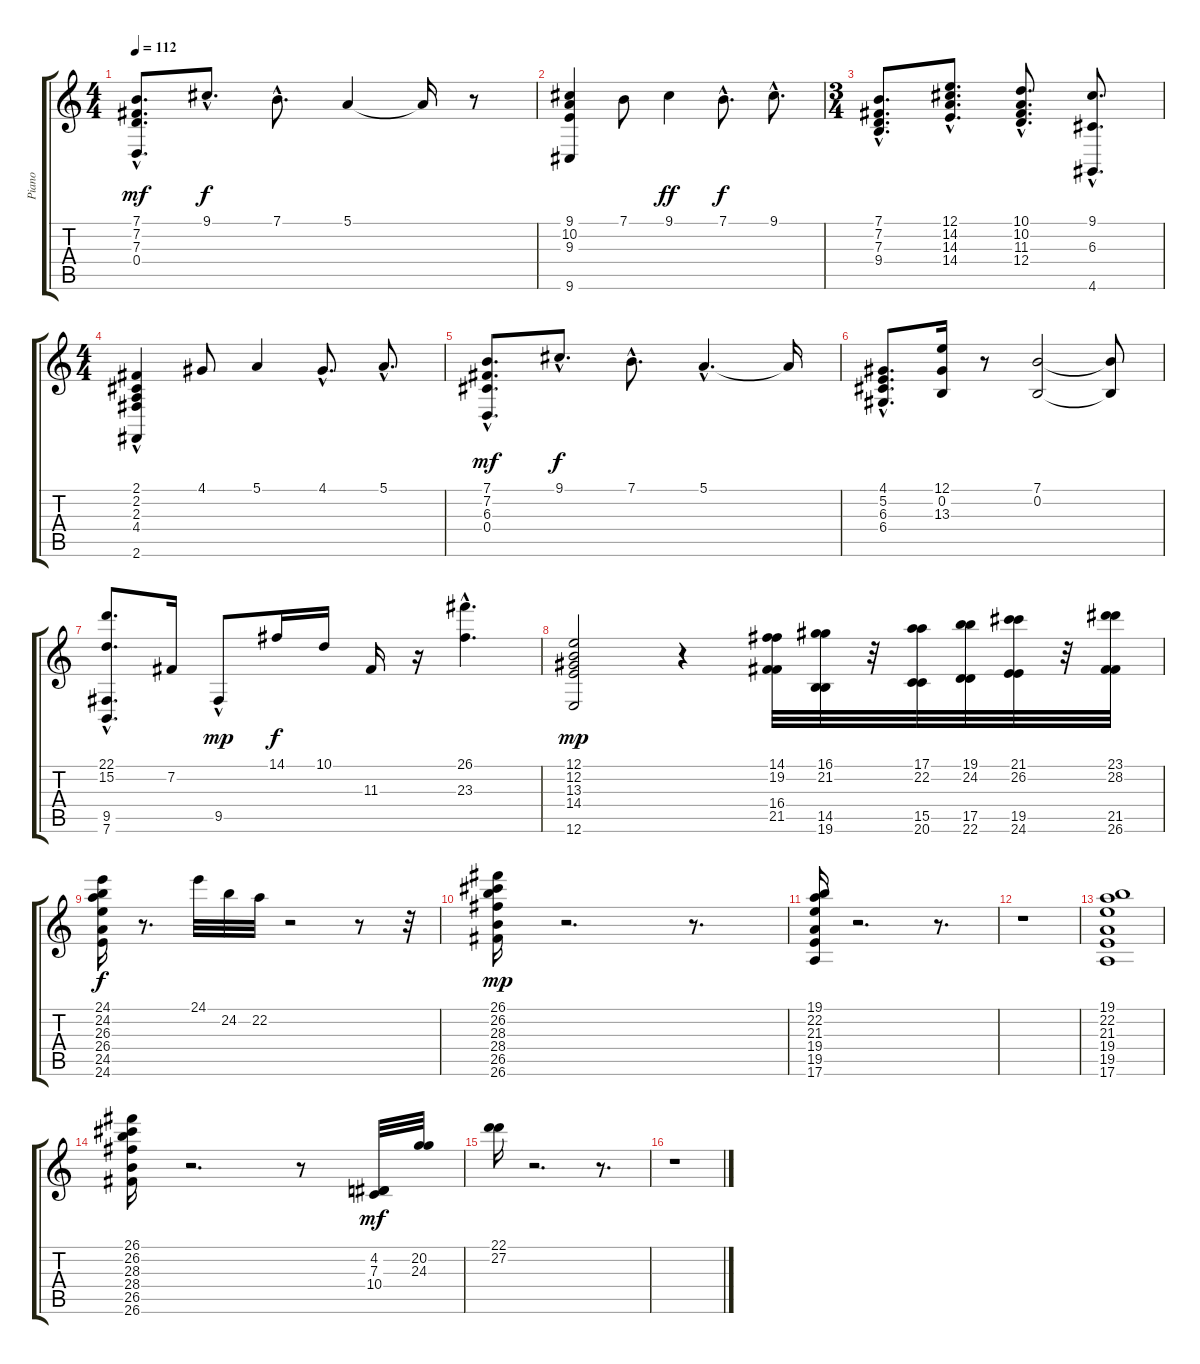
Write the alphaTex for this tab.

\track ("Piano" "Piano") {instrument acousticgrandpiano}
\staff {score tabs}
\tuning (E4 B3 G3 D3 A2 E2) {hide}
\ts (4 4)
\tempo 112
\clef g2
\ks c
(7.1{hac} 7.2 7.3 0.4).8{d dy mf} 9.1{hac}.8{d dy f} 7.1{hac}.8{d} 5.1.4 5.1{t}.16 r.8 |
(9.1 10.2 9.3 9.6).4 7.1.8 9.1.4{dy ff} 7.1{hac}.8{d dy f} 9.1{hac}.8{d} |
\ts (3 4)
(7.1{hac} 7.2{hac} 7.3{hac} 9.4{hac}).8{d} (12.1{hac} 14.2{hac} 14.3{hac} 14.4{hac}).8{d} (10.1{hac} 10.2{hac} 11.3{hac} 12.4{hac}).8{d} (9.1{hac} 6.3{hac} 4.6{hac}).8{d} |
\ts (4 4)
(2.1{hac} 2.2{hac} 2.3 4.4{hac} 2.6).4 4.1.8 5.1.4 4.1{hac}.8{d} 5.1{hac}.8{d} |
(7.1{hac} 7.2 6.3 0.4).8{d dy mf} 9.1{hac}.8{d dy f} 7.1{hac}.8{d} 5.1{hac}.4{d} 5.1{t}.16 |
(4.1{hac} 5.2{hac} 6.3{hac} 6.4{hac}).8{d} (12.1 0.2 13.3).16 r.8 (7.1 0.2).2 (7.1{t} 0.2{t}).8 |
(22.1{hac} 15.2{hac} 9.5 7.6).8{d} 7.2.16 9.5{hac}.8{dy mp} 14.1.16{dy f} 10.1.16 11.3.16 r.16 (26.1{hac} 23.3{hac}).4{d} |
(12.1 12.2 13.3 14.4 12.6).2{dy mp} r.4 (14.1 19.2 16.4 21.5).32 (16.1 21.2 14.5 19.6).32 r.32 (17.1 22.2 15.5 20.6).32 (19.1 24.2 17.5 22.6).32 (21.1 26.2 19.5 24.6).32 r.32 (23.1 28.2 21.5 26.6).32 |
(24.1 24.2 26.3 26.4 24.5 24.6).16{dy f} r.8{d} 24.1.32 24.2.32 22.2.32 r.2 r.8 r.32 |
(26.1 26.2 28.3 28.4 26.5 26.6).16{dy mp} r.2{d} r.8{d} |
(19.1 22.2 21.3 19.4 19.5 17.6).16 r.2{d} r.8{d} |
r.1 |
(19.1 22.2 21.3 19.4 19.5 17.6).1 |
(26.1 26.2 28.3 28.4 26.5 26.6).16 r.2{d} r.8 (4.2 7.3 10.4).32{dy mf} (20.2 24.3).32 |
(22.1 27.2).16 r.2{d} r.8{d} |
r.1
